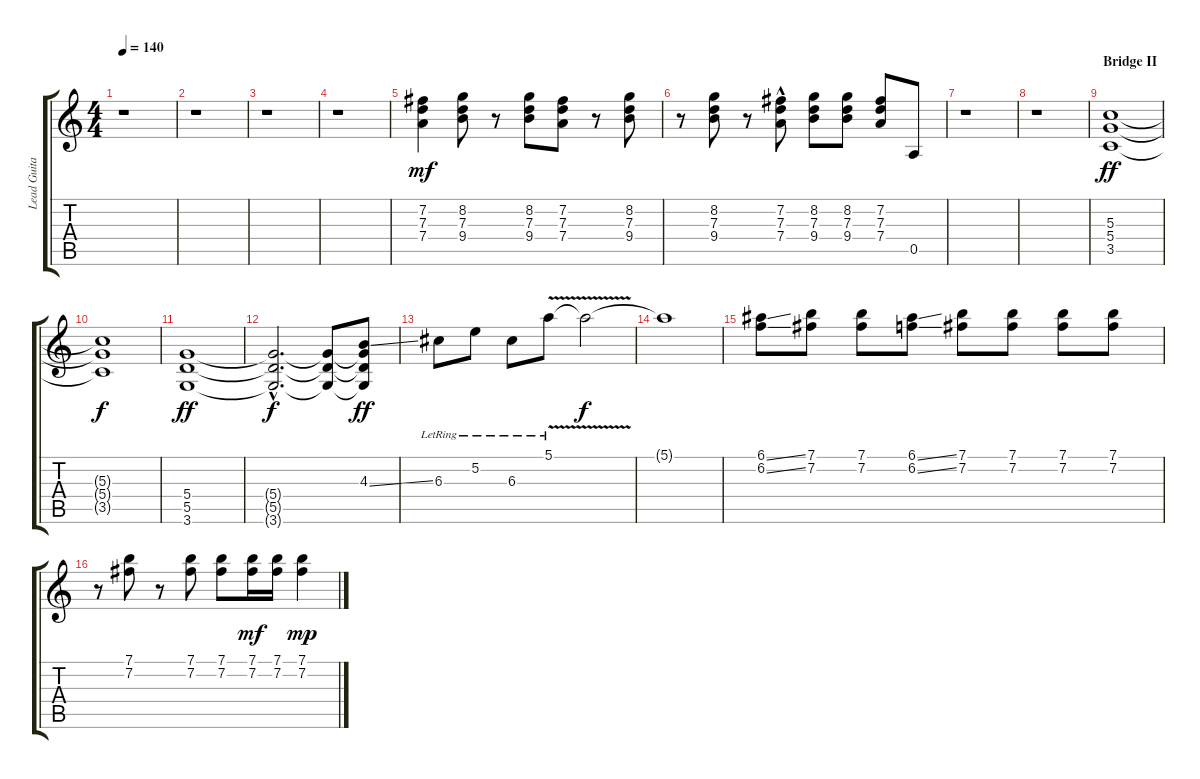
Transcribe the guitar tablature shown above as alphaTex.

\track ("Lead Guitar" "Lead Guita") {instrument distortionguitar}
\staff {score tabs}
\tuning (E4 B3 G3 D3 A2 E2) {hide}
\ts (4 4)
\tempo 140
\clef g2
\ks c
r.1{dy mf} |
r.1 |
r.1 |
r.1 |
(7.2 7.3 7.4).4 (8.2 7.3 9.4).8 r.8 (8.2 7.3 9.4).8 (7.2 7.3 7.4).8 r.8 (8.2 7.3 9.4).8 |
r.8 (8.2 7.3 9.4).8 r.8 (7.2 7.3 7.4{hac}).8 (8.2 7.3 9.4).8 (8.2 7.3 9.4).8 (7.2 7.3 7.4).8 0.5.8 |
r.1 |
r.1 |
\section ("" "Bridge II")
(5.3 5.4 3.5).1{dy ff} |
(5.3{t} 5.4{t} 3.5{t}).1{dy f} |
(5.4 5.5 3.6).1{dy ff} |
(5.4{hac t} 5.5{hac t} 3.6{hac t}).2{d dy f} (5.4{t} 5.5{t} 3.6{t}).8 (4.3{ss} 5.4{t} 5.5{t} 3.6{t}).8{dy ff} |
6.3{lr}.8 5.2{lr}.8 6.3{lr}.8 5.1{v lr}.8 5.1{t}.2{dy f} |
5.1{t}.1 |
(6.1{ss} 6.2{ss}).8 (7.1 7.2).8 (7.1 7.2).8 (6.1{ss} 6.2{ss}).8 (7.1 7.2).8 (7.1 7.2).8 (7.1 7.2).8 (7.1 7.2).8 |
r.8 (7.1 7.2).8 r.8 (7.1 7.2).8 (7.1 7.2).8 (7.1 7.2).16{dy mf} (7.1 7.2).16 (7.1 7.2).4{dy mp}
